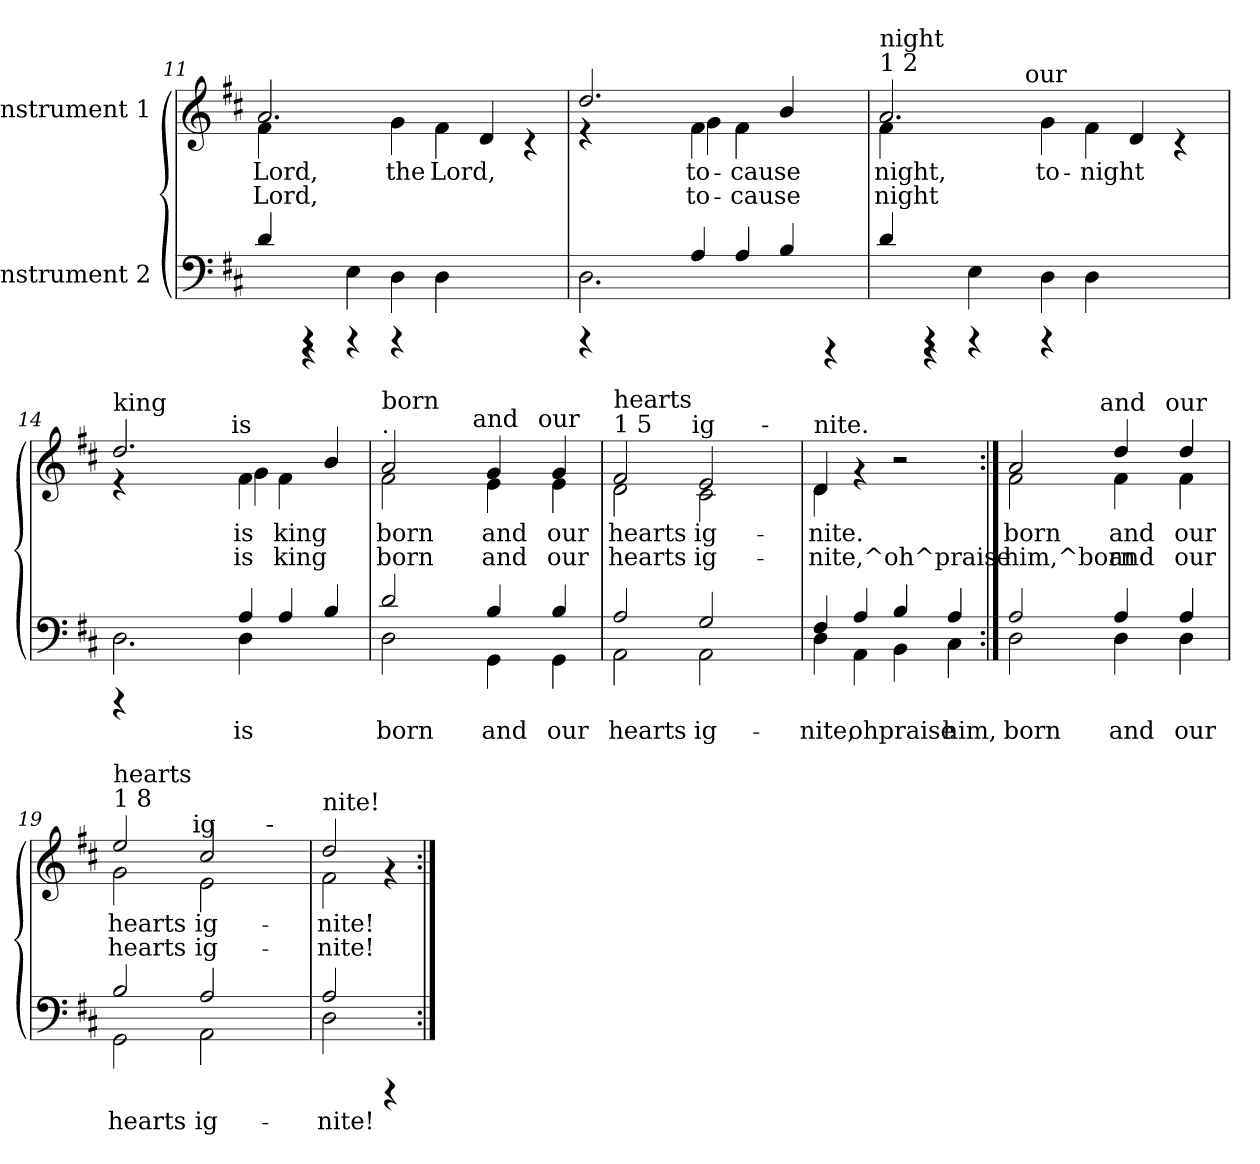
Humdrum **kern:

**kern	**text	**kern	**text	**text
*part2	*part2	*part1	*part1	*part1
*staff2	*staff2	*staff1	*staff1	*staff1
*I"Instrument 2	*	*I"Instrument 1	*	*
*clefF4	*	*clefG2	*	*
*k[f#c#]	*	*k[f#c#]	*	*
*D:	*	*D:	*	*
=11	=11	=11	=11	=11
*^	*	*^	*	*
!	!	!	!	!	!LO:LY:b:rj	!LO:LY:b:rj
4d/	4ryy	.	2.a/	4f#\	Lord,	Lord,
4rCCC	4rEEE	.	.	1.ryy	.	.
4E\	4rEEE	.	.	.	.	.
!	!	!	!	!	!LO:LY:b:rj	!LO:LY:b:rj
4D\	4rEEE	.	4g\	.	the	.
!	!	!	!	!	!LO:LY:b:rj	!LO:LY:b:rj
4D\	2ryy	.	4f#\	.	Lord,	.
2ryy	.	.	4d/	.	.	.
.	4ryy	.	4rB	.	.	.
=12	=12	=12	=12	=12	=12	=12
2.D\	4rEEE	.	2.dd/	4rd	.	.
.	1.ryy	.	.	2ryy	.	.
!	!	!LO:LY:b:cj	!	!	!LO:LY:b:rj	!LO:LY:b:rj
!	!	!	!	!	!LO:LY:b:rj	!LO:LY:b:rj
4A/	.	.	4f#\	4g\	to-	-to-
!	!	!LO:LY:b:cj	!	!	!LO:LY:b:rj	!LO:LY:b:rj
4A/	.	.	4f#\	4ryy	-cause	cause
4B/	.	.	4b/	2ryy	.	.
4rCCC	.	.	4ryy	.	.	.
!!LO:LB:g=z
=13	=13	=13	=13	=13	=13	=13
!	!	!	!LO:TX:a:t=1 2	!	!	!
!	!	!	!LO:TX:a:t=night	!	!	!
!	!	!	!	!	!LO:LY:b:rj	!LO:LY:b:rj
*	*	*	*	*^	*	*
4d/	4ryy	.	2.a/	4f#\	2ryy	-night,	night
4rCCC	4rEEE	.	.	1.ryy	.	.	.
4E\	4rEEE	.	.	.	8ryy	.	.
.	.	.	.	.	16ryy	.	.
.	.	.	.	.	64ryy	.	.
!	!	!	!	!	!LO:TX:a:t=our	!	!
.	.	.	.	.	1ryy	.	.
!	!	!	!	!	!	!LO:LY:b:rj	!LO:LY:b:rj
4D\	4rEEE	.	4g\	.	.	to-	-
!	!	!	!	!	!	!LO:LY:b:rj	!LO:LY:b:rj
4D\	2ryy	.	4f#\	.	.	night	.
2ryy	.	.	4d/	.	.	.	.
.	4ryy	.	4rB	.	.	.	.
.	.	.	.	.	32.ryy	.	.
=14	=14	=14	=14	=14	=14	=14	=14
!	!	!	!LO:TX:a:t=king	!	!	!	!
2.D\	4rEEE	.	2.dd/	4rd	2ryy	.	.
.	2ryy	.	.	2ryy	.	.	.
.	.	.	.	.	8...ryy	.	.
!	!	!	!	!	!LO:TX:a:t=is	!	!
.	.	.	.	.	2ryy	.	.
!	!	!LO:LY:b:cj	!	!	!	!	!
!	!	!LO:LY:b:cj	!	!	!	!LO:LY:b:rj	!LO:LY:b:rj
!	!	!	!	!	!	!LO:LY:b:rj	!LO:LY:b:rj
4A/	4D\	is	4f#\	4g\	.	is	is
!	!	!LO:LY:b:cj	!	!	!	!LO:LY:b:rj	!LO:LY:b:rj
4A/	2ryy	.	4f#\	2ryy	.	king	king
.	.	.	.	.	4ryy	.	.
4B/	.	.	4b/	.	.	.	.
.	.	.	.	.	64ryy	.	.
=15	=15	=15	=15	=15	=15	=15	=15
!	!	!	!LO:TX:a:t=.	!	!	!	!
!	!	!	!LO:TX:a:t=born	!	!	!	!
!	!	!LO:LY:b:cj	!	!	!	!LO:LY:b:rj	!LO:LY:b:rj
*	*	*	*	*	*^	*	*
2D\	2d/	born	2f#\	2a/	4ryy	2ryy	born	born
.	.	.	.	.	8ryy	.	.	.
.	.	.	.	.	16ryy	.	.	.
.	.	.	.	.	64ryy	.	.	.
!	!	!	!	!	!LO:TX:a:t=and	!	!	!
.	.	.	.	.	2ryy	.	.	.
!	!	!LO:LY:b:cj	!	!	!	!	!LO:LY:b:rj	!LO:LY:b:rj
4B/	4GG\	and	4g/	4e\	.	8ryy	and	and
.	.	.	.	.	.	16ryy	.	.
.	.	.	.	.	.	64ryy	.	.
!	!	!	!	!	!	!LO:TX:a:t=our	!	!
.	.	.	.	.	.	4ryy	.	.
!	!	!LO:LY:b:cj	!	!	!	!	!LO:LY:b:rj	!LO:LY:b:rj
4B/	4GG\	our	4g/	4e\	.	.	our	our
.	.	.	.	.	32.ryy	32.ryy	.	.
!!LO:LB:g=z	!!	!!	!!
=16	=16	=16	=16	=16	=16	=16	=16	=16
!	!	!	!LO:TX:a:t=1 5	!	!	!	!	!
!	!	!	!LO:TX:a:t=hearts	!	!	!	!	!
!	!	!LO:LY:b:cj	!	!	!	!	!LO:LY:b:rj	!LO:LY:b:rj
2AA\	2A/	hearts	2d\	2f#/	4ryy	2ryy	hearts	hearts
.	.	.	.	.	8...ryy	.	.	.
!	!	!	!	!	!LO:TX:a:t=ig	!	!	!
.	.	.	.	.	2ryy	.	.	.
!	!	!LO:LY:b:cj	!	!	!	!	!LO:LY:b:rj	!LO:LY:b:rj
2AA\	2G/	ig-	2c#\	2e/	.	4ryy	ig-	-ig-
.	.	.	.	.	.	16.ryy	.	.
!	!	!	!	!	!	!LO:TX:a:t=-	!	!
.	.	.	.	.	.	8ryy	.	.
.	.	.	.	.	.	32ryy	.	.
.	.	.	.	.	64ryy	.	.	.
=17	=17	=17	=17	=17	=17	=17	=17	=17
!	!	!	!LO:TX:a:t=nite.	!	!	!	!	!
!	!	!LO:LY:b:cj	!	!	!	!	!LO:LY:b:rj	!LO:LY:b:rj
*	*	*	*	*v	*v	*v	*	*
4F#/	4D\	-nite,	4d/	4d\	-nite.	nite,^oh^praise
!	!	!LO:LY:b:cj	!	!	!	!
4A/	4AA\	oh	4rf	2.ryy	.	.
!	!	!LO:LY:b:cj	!	!	!	!
4B/	4BB\	praise	2r	.	.	.
!	!	!LO:LY:b:cj	!	!	!	!
4A/	4C#\	him,	.	.	.	.
*	*	*	*v	*v	*	*
=18:|!	=18:|!	=18:|!	=18:|!	=18:|!	=18:|!
!	!	!	!LO:TX:a:t=.	!	!
!	!	!	!LO:TX:a:t=born	!	!
!	!	!LO:LY:b:cj	!	!LO:LY:b:rj	!LO:LY:b:rj
*	*	*	*^	*	*
*	*	*	*	*^	*	*
*	*	*	*	*	*^	*	*
2D\	2A/	born	2f#\	2a/	4ryy	2ryy	born	him,^born
.	.	.	.	.	8ryy	.	.	.
.	.	.	.	.	16ryy	.	.	.
.	.	.	.	.	64ryy	.	.	.
!	!	!	!	!	!LO:TX:a:t=and	!	!	!
.	.	.	.	.	2ryy	.	.	.
!	!	!LO:LY:b:cj	!	!	!	!	!LO:LY:b:rj	!LO:LY:b:rj
4A/	4D\	and	4dd/	4f#\	.	8ryy	and	and
.	.	.	.	.	.	16ryy	.	.
.	.	.	.	.	.	64ryy	.	.
!	!	!	!	!	!	!LO:TX:a:t=our	!	!
.	.	.	.	.	.	4ryy	.	.
!	!	!LO:LY:b:cj	!	!	!	!	!LO:LY:b:rj	!LO:LY:b:rj
4A/	4D\	our	4dd/	4f#\	.	.	our	our
.	.	.	.	.	32.ryy	32.ryy	.	.
!!LO:LB:g=z	!!	!!	!!
=19	=19	=19	=19	=19	=19	=19	=19	=19
!	!	!	!LO:TX:a:t=1 8	!	!	!	!	!
!	!	!	!LO:TX:a:t=hearts	!	!	!	!	!
!	!	!LO:LY:b:cj	!	!	!	!	!LO:LY:b:rj	!LO:LY:b:rj
2GG\	2B/	hearts	2g\	2ee/	4ryy	2ryy	hearts	hearts
.	.	.	.	.	8...ryy	.	.	.
!	!	!	!	!	!LO:TX:a:t=ig	!	!	!
.	.	.	.	.	2ryy	.	.	.
!	!	!LO:LY:b:cj	!	!	!	!	!LO:LY:b:rj	!LO:LY:b:rj
2AA\	2A/	ig-	2e\	2cc#/	.	4ryy	ig-	-ig-
.	.	.	.	.	.	16ryy	.	.
.	.	.	.	.	.	64ryy	.	.
!	!	!	!	!	!	!LO:TX:a:t=-	!	!
.	.	.	.	.	.	8ryy	.	.
.	.	.	.	.	.	32.ryy	.	.
.	.	.	.	.	64ryy	.	.	.
=20	=20	=20	=20	=20	=20	=20	=20	=20
!	!	!	!LO:TX:a:t=nite!	!	!	!	!	!
!	!	!LO:LY:b:cj	!	!	!	!	!LO:LY:b:rj	!LO:LY:b:rj
*	*	*	*	*v	*v	*v	*	*
2D\	2A/	-nite!	2f#\	2dd/	-nite!	nite!
4rCCC	4ryy	.	4rf	4ryy	.	.
*v	*v	*	*	*	*	*
*	*	*v	*v	*	*
=:|!	=:|!	=:|!	=:|!	=:|!
*-	*-	*-	*-	*-
